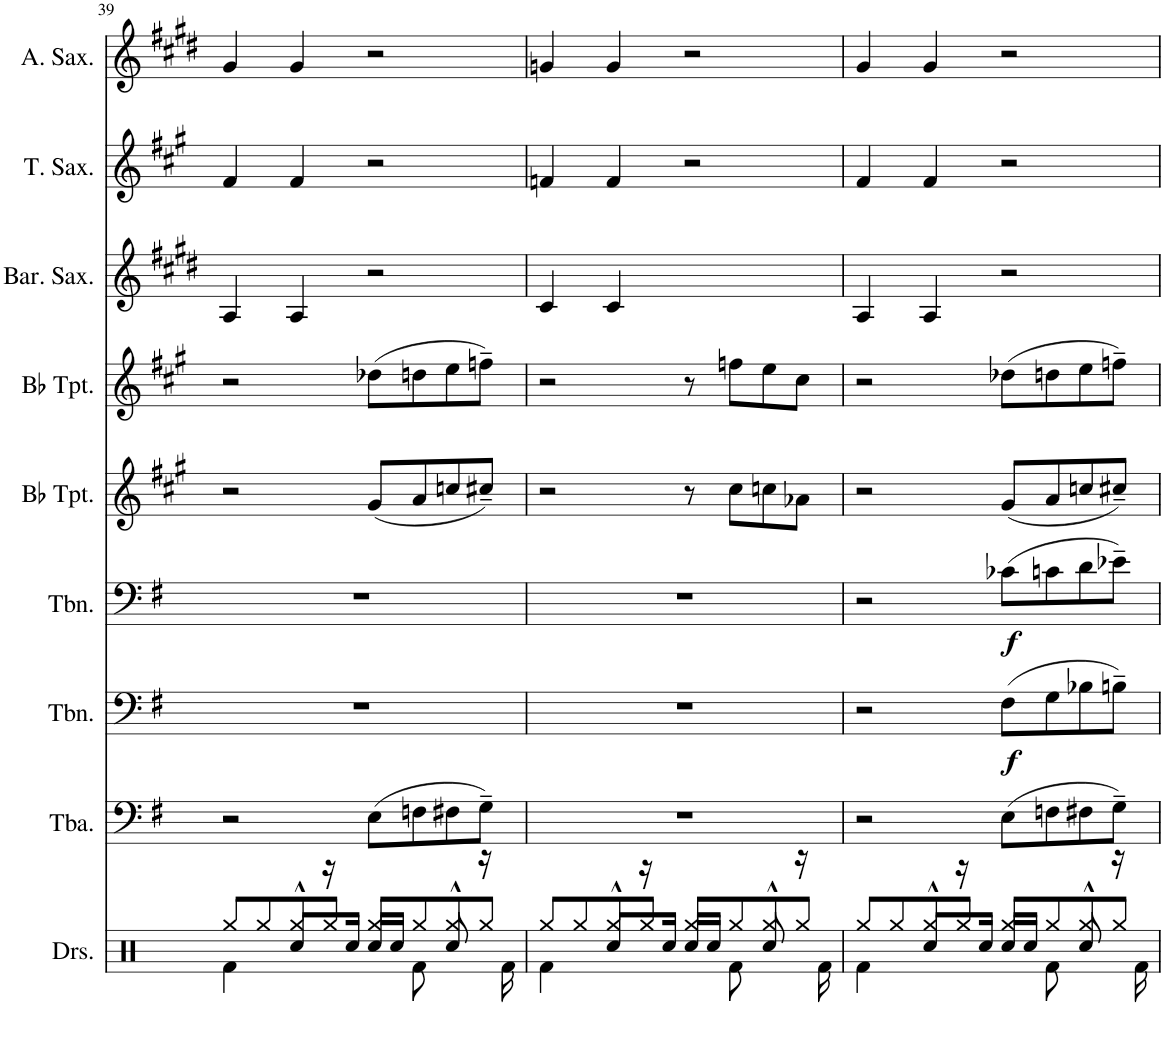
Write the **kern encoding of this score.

**kern	**kern	**kern	**dynam	**kern	**dynam	**kern	**kern	**kern	**kern	**kern
*part9	*part8	*part7	*part7	*part6	*part6	*part5	*part4	*part3	*part2	*part1
*staff9	*staff8	*staff7	*staff7	*staff6	*staff6	*staff5	*staff4	*staff3	*staff2	*staff1
*I"Drumset	*I"Tuba	*I"Trombone	*	*I"Trombone	*	*I"Bb Trumpet	*I"Bb Trumpet	*I"Baritone Saxophone	*I"Tenor Saxophone	*I"Alto Saxophone
*I'Drs.	*I'Tba.	*I'Tbn.	*	*I'Tbn.	*	*I'Bb Tpt.	*I'Bb Tpt.	*I'Bar. Sax.	*I'T. Sax.	*I'A. Sax.
!!LO:PB:g=z
*clefX	*clefF4	*clefF4	*	*clefF4	*	*clefG2	*clefG2	*clefG2	*clefG2	*clefG2
*	*	*	*	*	*	*Trd1c2	*Trd1c2	*Trd12c21	*Trd8c14	*Trd5c9
*k[]	*k[f#]	*k[f#]	*	*k[f#]	*	*k[f#c#g#]	*k[f#c#g#]	*k[f#c#g#d#]	*k[f#c#g#]	*k[f#c#g#d#]
*M4/4	*M4/4	*M4/4	*	*M4/4	*	*M4/4	*M4/4	*M4/4	*M4/4	*M4/4
=39	=39	=39	=39	=39	=39	=39	=39	=39	=39	=39
*^	*	*	*	*	*	*	*	*	*	*
*	*^	*	*	*	*	*	*	*	*	*	*
4Rf\	4ryy	8Rgg/L	2r	1r	.	1r	.	2r	2r	4A/	4f#/	4g#/
.	.	8Rgg/	.	.	.	.	.	.	.	.	.	.
4.ryy	8Rcc^^/L	8Rgg/	.	.	.	.	.	.	.	4A/	4f#/	4g#/
.	16r	8Rgg/J	.	.	.	.	.	.	.	.	.	.
.	16Rcc/JJ	.	.	.	.	.	.	.	.	.	.	.
!	!LO:N:head=solid	!	!	!	!	!	!	!	!	!	!	!
.	16Rcc/LL	8Rgg/L	(8E\L	.	.	.	.	(8g#/L	(8dd-X\L	2r	2r	2r
.	16Rcc/JJ	.	.	.	.	.	.	.	.	.	.	.
8Rf\	8ryy	8Rgg/	8Fn\	.	.	.	.	8a/	8ddn\	.	.	.
8ryy	8Rcc^^/	8Rgg/	8F#X\	.	.	.	.	8ccn/	8ee\	.	.	.
16r	8ryy	8Rgg/J	8G~\J)	.	.	.	.	8cc#X~/J)	8ffn~\J)	.	.	.
16Rf\	.	.	.	.	.	.	.	.	.	.	.	.
=40	=40	=40	=40	=40	=40	=40	=40	=40	=40	=40	=40	=40
4Rf\	4ryy	8Rgg/L	1r	1r	.	1r	.	2r	2r	4c#/	4fn/	4gn/
.	.	8Rgg/	.	.	.	.	.	.	.	.	.	.
4.ryy	8Rcc^^/L	8Rgg/	.	.	.	.	.	.	.	4c#/	4f/	4g/
.	16r	8Rgg/J	.	.	.	.	.	.	.	.	.	.
.	16Rcc/JJ	.	.	.	.	.	.	.	.	.	.	.
!	!LO:N:head=solid	!	!	!	!	!	!	!	!	!	!	!
.	16Rcc/LL	8Rgg/L	.	.	.	.	.	8r	8r	2ryy	2r	2r
.	16Rcc/JJ	.	.	.	.	.	.	.	.	.	.	.
8Rf\	8ryy	8Rgg/	.	.	.	.	.	8cc#\L	8ffn\L	.	.	.
8ryy	8Rcc^^/	8Rgg/	.	.	.	.	.	8ccn\	8ee\	.	.	.
16r	8ryy	8Rgg/J	.	.	.	.	.	8a-X\J	8cc#\J	.	.	.
16Rf\	.	.	.	.	.	.	.	.	.	.	.	.
=41	=41	=41	=41	=41	=41	=41	=41	=41	=41	=41	=41	=41
4Rf\	4ryy	8Rgg/L	2r	2r	.	2r	.	2r	2r	4A/	4f#/	4g#/
.	.	8Rgg/	.	.	.	.	.	.	.	.	.	.
4.ryy	8Rcc^^/L	8Rgg/	.	.	.	.	.	.	.	4A/	4f#/	4g#/
.	16r	8Rgg/J	.	.	.	.	.	.	.	.	.	.
.	16Rcc/JJ	.	.	.	.	.	.	.	.	.	.	.
!	!LO:N:head=solid	!	!	!	!LO:DY:b	!	!LO:DY:b	!	!	!	!	!
.	16Rcc/LL	8Rgg/L	(8E\L	(8F#\L	f	(8c-X\L	f	(8g#/L	(8dd-X\L	2r	2r	2r
.	16Rcc/JJ	.	.	.	.	.	.	.	.	.	.	.
8Rf\	8ryy	8Rgg/	8Fn\	8G\	.	8cn\	.	8a/	8ddn\	.	.	.
8ryy	8Rcc^^/	8Rgg/	8F#X\	8B-X\	.	8d\	.	8ccn/	8ee\	.	.	.
16r	8ryy	8Rgg/J	8G~\J)	8Bn~\J)	.	8e-X~\J)	.	8cc#X~/J)	8ffn~\J)	.	.	.
16Rf\	.	.	.	.	.	.	.	.	.	.	.	.
*v	*v	*v	*	*	*	*	*	*	*	*	*	*
=	=	=	=	=	=	=	=	=	=	=
*-	*-	*-	*-	*-	*-	*-	*-	*-	*-	*-
